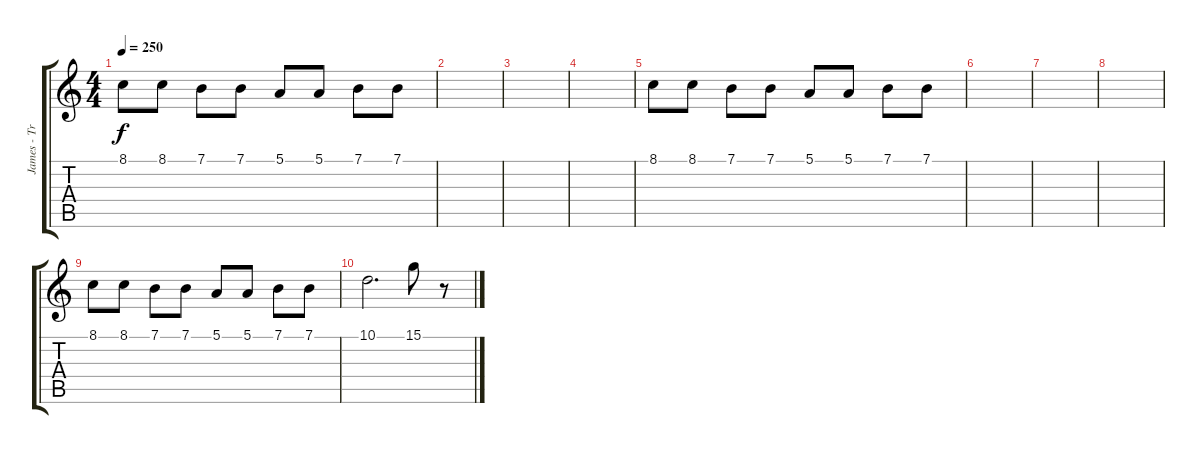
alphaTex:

\track ("James - Trumpet" "James - Tr") {instrument trumpet}
\staff {score tabs}
\tuning (E4 B3 G3 D3 A2 E2) {hide}
\ts (4 4)
\tempo 250
\clef g2
\ks c
8.1.8{dy f} 8.1.8 7.1.8 7.1.8 5.1.8 5.1.8 7.1.8 7.1.8 |
|
|
|
8.1.8 8.1.8 7.1.8 7.1.8 5.1.8 5.1.8 7.1.8 7.1.8 |
|
|
|
8.1.8 8.1.8 7.1.8 7.1.8 5.1.8 5.1.8 7.1.8 7.1.8 |
10.1.2{d} 15.1.8 r.8
